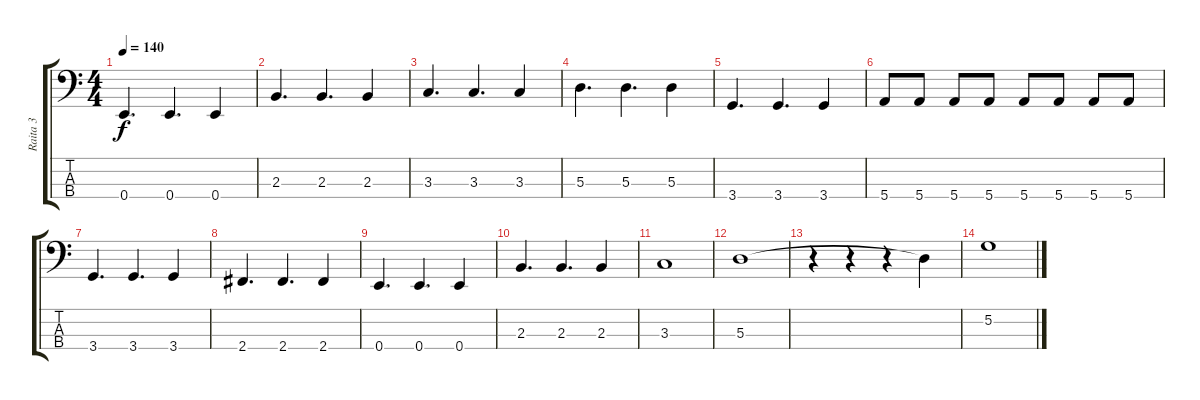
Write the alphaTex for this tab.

\track ("Raita 3" "Raita 3") {instrument electricbassfinger}
\staff {score tabs}
\tuning (G2 D2 A1 E1) {hide}
\ts (4 4)
\tempo 140
\clef f4
\ks c
0.4.4{d dy f} 0.4.4{d} 0.4.4 |
2.3.4{d} 2.3.4{d} 2.3.4 |
3.3.4{d} 3.3.4{d} 3.3.4 |
5.3.4{d} 5.3.4{d} 5.3.4 |
3.4.4{d} 3.4.4{d} 3.4.4 |
5.4.8 5.4.8 5.4.8 5.4.8 5.4.8 5.4.8 5.4.8 5.4.8 |
3.4.4{d} 3.4.4{d} 3.4.4 |
2.4.4{d} 2.4.4{d} 2.4.4 |
0.4.4{d} 0.4.4{d} 0.4.4 |
2.3.4{d} 2.3.4{d} 2.3.4 |
3.3.1 |
5.3.1 |
r.4 r.4 r.4 5.3{t}.4 |
5.2.1
